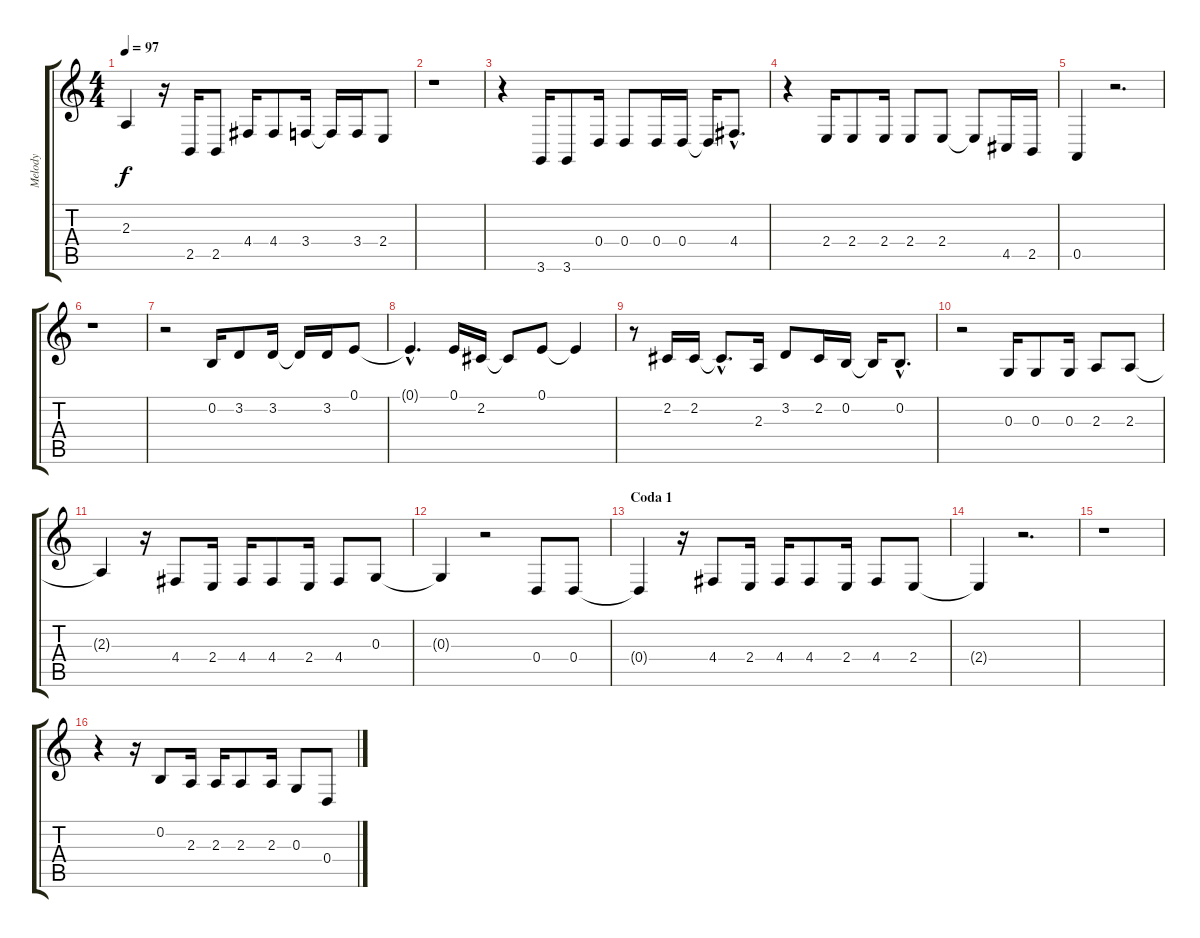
\track ("Melody" "Melody") {instrument tenorsax}
\staff {score tabs}
\tuning (E4 B3 G3 D3 A2 E2) {hide}
\ts (4 4)
\tempo 97
\clef g2
\ks c
2.3{t}.4{dy f} r.16 2.5.16 2.5.8 4.4.16 4.4.8 3.4.16 3.4{t}.16 3.4.16 2.4.8 |
r.1 |
r.4 3.6.16 3.6.8 0.4.16 0.4.8 0.4.16 0.4.16 0.4{t}.16 4.4{hac}.8{d} |
r.4 2.4.16 2.4.8 2.4.16 2.4.8 2.4.8 2.4{t}.8 4.5.16 2.5.16 |
0.5.4 r.2{d} |
r.1 |
r.2 0.2.16 3.2.8 3.2.16 3.2{t}.16 3.2.16 0.1.8 |
0.1{hac t}.4{d} 0.1.16 2.2.16 2.2{t}.8 0.1.8 0.1{t}.4 |
r.8 2.2.16 2.2.16 2.2{hac t}.8{d} 2.3.16 3.2.8 2.2.16 0.2.16 0.2{t}.16 0.2{hac}.8{d} |
r.2 0.3.16 0.3.8 0.3.16 2.3.8 2.3.8 |
2.3{t}.4 r.16 4.4.8 2.4.16 4.4.16 4.4.8 2.4.16 4.4.8 0.3.8 |
0.3{t}.4 r.2 0.4.8 0.4.8 |
\section ("" "Coda 1")
0.4{t}.4 r.16 4.4.8 2.4.16 4.4.16 4.4.8 2.4.16 4.4.8 2.4.8 |
2.4{t}.4 r.2{d} |
r.1 |
r.4 r.16 0.2.8 2.3.16 2.3.16 2.3.8 2.3.16 0.3.8 0.4.8
